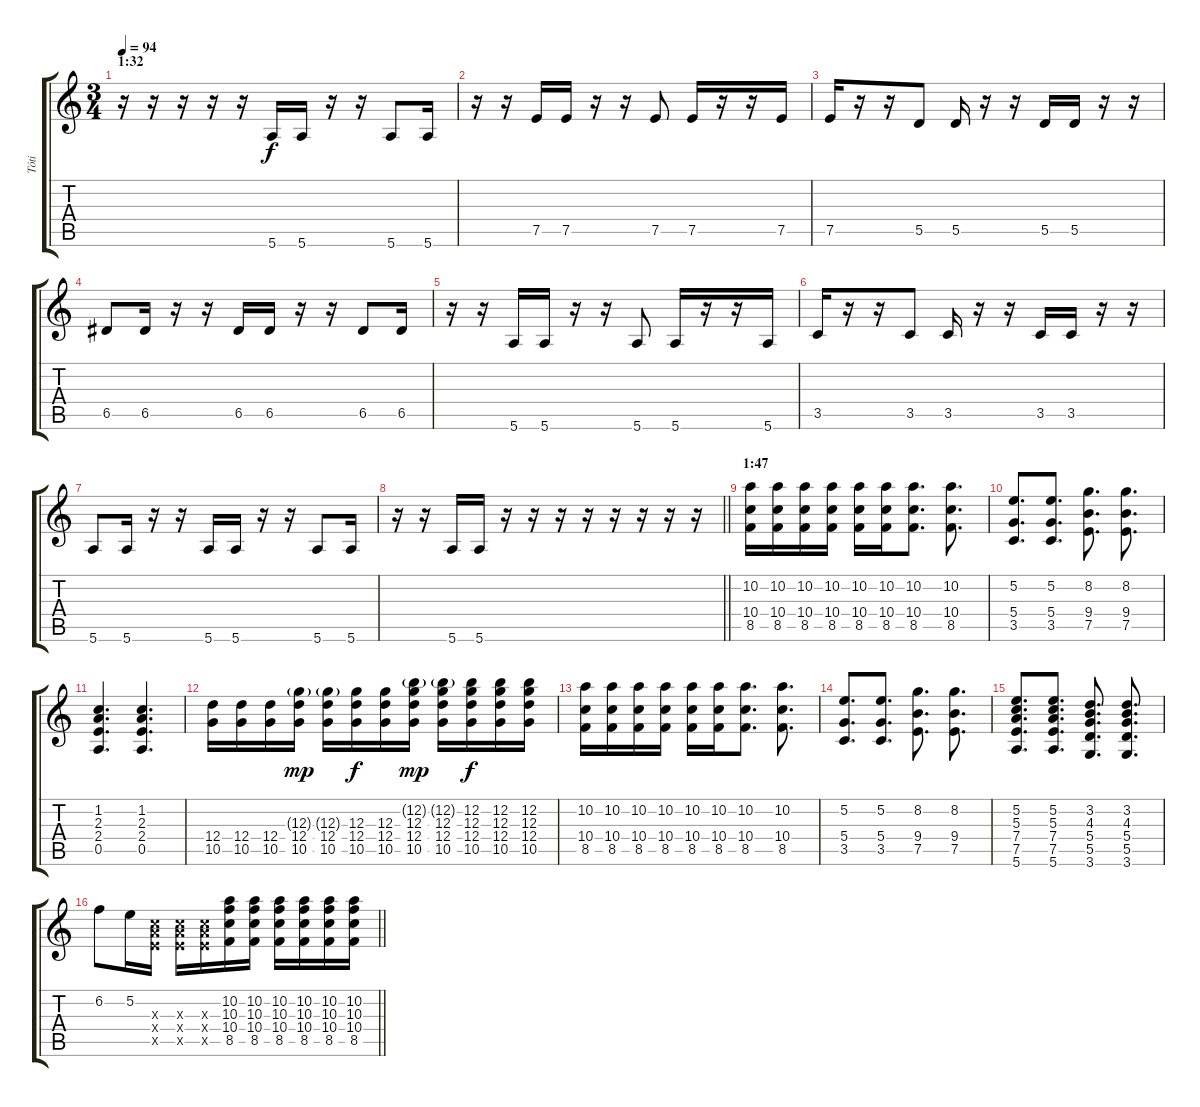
\track ("Tóti" "Tóti") {instrument distortionguitar}
\staff {score tabs}
\tuning (E4 B3 G3 D3 A2 E2) {hide}
\ts (3 4)
\section ("" "1:32")
\tempo 94
\clef g2
\ks c
r.16{dy f} r.16 r.16 r.16 r.16 5.6.16 5.6.16 r.16 r.16 5.6.8 5.6.16 |
r.16 r.16 7.5.16 7.5.16 r.16 r.16 7.5.8 7.5.16 r.16 r.16 7.5.16 |
7.5.16 r.16 r.16 5.5.8 5.5.16 r.16 r.16 5.5.16 5.5.16 r.16 r.16 |
6.5.8 6.5.16 r.16 r.16 6.5.16 6.5.16 r.16 r.16 6.5.8 6.5.16 |
r.16 r.16 5.6.16 5.6.16 r.16 r.16 5.6.8 5.6.16 r.16 r.16 5.6.16 |
3.5.16 r.16 r.16 3.5.8 3.5.16 r.16 r.16 3.5.16 3.5.16 r.16 r.16 |
5.6.8 5.6.16 r.16 r.16 5.6.16 5.6.16 r.16 r.16 5.6.8 5.6.16 |
\barLineRight lightlight
r.16 r.16 5.6.16 5.6.16 r.16 r.16 r.16 r.16 r.16 r.16 r.16 r.16 |
\section ("" "1:47")
(10.2 10.4 8.5).16 (10.2 10.4 8.5).16 (10.2 10.4 8.5).16 (10.2 10.4 8.5).16 (10.2 10.4 8.5).16 (10.2 10.4 8.5).16 (10.2 10.4 8.5).8{d} (10.2 10.4 8.5).8{d} |
(5.2 5.4 3.5).8{d} (5.2 5.4 3.5).8{d} (8.2 9.4 7.5).8{d} (8.2 9.4 7.5).8{d} |
(1.2 2.3 2.4 0.5).4{d} (1.2 2.3 2.4 0.5).4{d} |
(12.4 10.5).16 (12.4 10.5).16 (12.4 10.5).16 (12.3{g} 12.4 10.5).16{dy mp} (12.3{g} 12.4 10.5).16 (12.3 12.4 10.5).16{dy f} (12.3 12.4 10.5).16 (12.2{g} 12.3 12.4 10.5).16{dy mp} (12.2{g} 12.3 12.4 10.5).16 (12.2 12.3 12.4 10.5).16{dy f} (12.2 12.3 12.4 10.5).16 (12.2 12.3 12.4 10.5).16 |
(10.2 10.4 8.5).16 (10.2 10.4 8.5).16 (10.2 10.4 8.5).16 (10.2 10.4 8.5).16 (10.2 10.4 8.5).16 (10.2 10.4 8.5).16 (10.2 10.4 8.5).8{d} (10.2 10.4 8.5).8{d} |
(5.2 5.4 3.5).8{d} (5.2 5.4 3.5).8{d} (8.2 9.4 7.5).8{d} (8.2 9.4 7.5).8{d} |
(5.2 5.3 7.4 7.5 5.6).8{d} (5.2 5.3 7.4 7.5 5.6).8{d} (3.2 4.3 5.4 5.5 3.6).8{d} (3.2 4.3 5.4 5.5 3.6).8{d} |
\barLineRight lightlight
6.2.8 5.2.16 (5.3{x} 7.4{x} 7.5{x}).16 (5.3{x} 7.4{x} 7.5{x}).16 (5.3{x} 7.4{x} 7.5{x}).16 (10.2 10.3 10.4 8.5).16 (10.2 10.3 10.4 8.5).16 (10.2 10.3 10.4 8.5).16 (10.2 10.3 10.4 8.5).16 (10.2 10.3 10.4 8.5).16 (10.2 10.3 10.4 8.5).16
